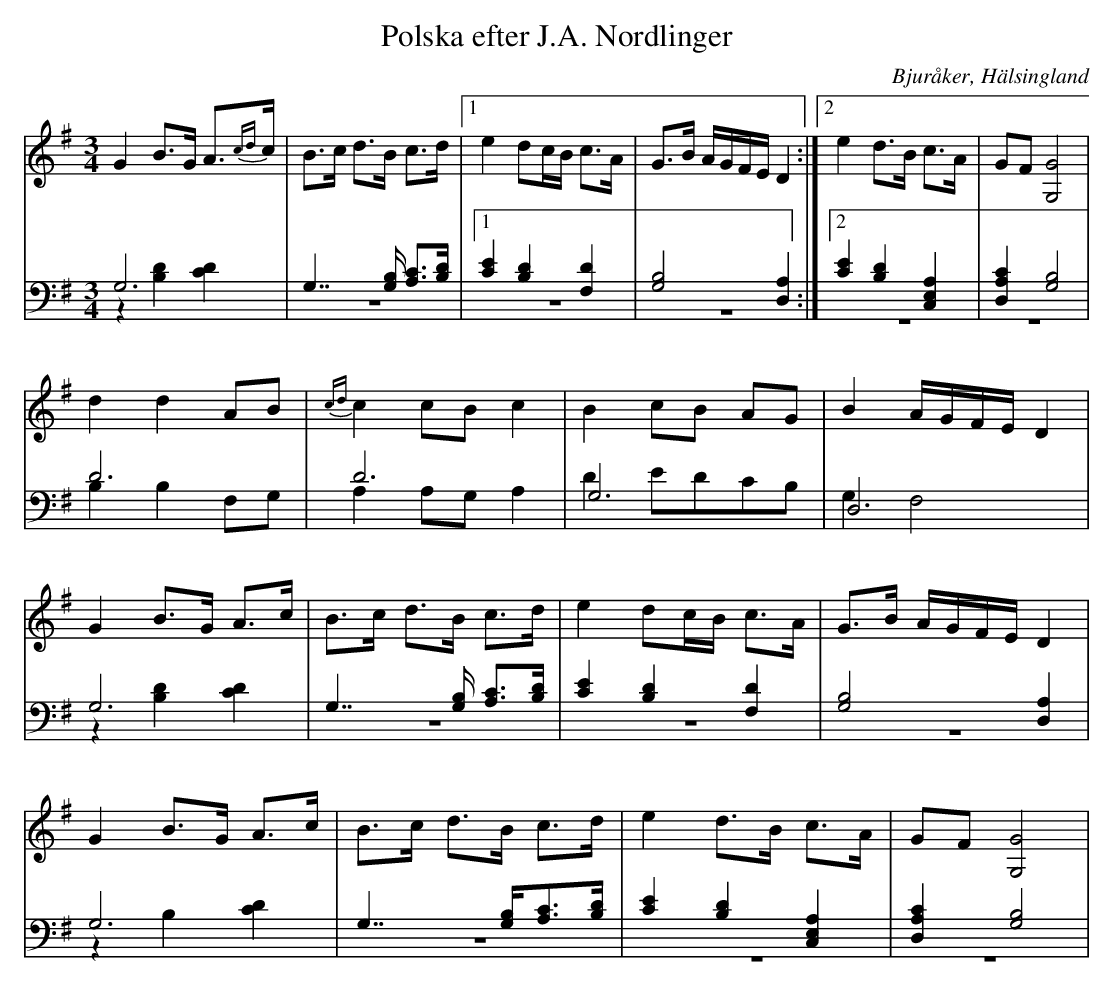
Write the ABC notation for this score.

X:1
T: Polska efter J.A. Nordlinger
O: Bjuråker, Hälsingland
M: 3/4
L: 1/8
K: G
V:1
V:2
V:3 merge
V:1
G2 B>G A>{cd}c|B>c d>B c>d |1 e2 dc/B/ c>A| G>B A/G/F/E/ D2:|2 e2 d>B c>A|GF [G4G,4]  |
 d2 d2 AB|{cd}c2 cB c2|B2 cB AG|B2 A/G/F/E/ D2 |
G2 B>G A>c|B>c d>B c>d |e2 dc/B/ c>A|G>B A/G/F/E/ D2 |
G2 B>G A>c |B>c d>B c>d|e2 d>B c>A|GF [G,4G4] |
V:2 clef=bass
 G,6|G,7/2 [G,/B,/] [A,C]>[B,D]|1 [C2E2] [B,2D2] [F,2D2]| [G,4B,4] [D,2A,2]:|2 [C2E2] [B,2D2] [C,2E,2A,2]| [D,2A,2C2] [G,4B,4]|
D6 |D6 |G,6|D,6 |
G,6 | G,7/2 [G,/B,/] [A,C]>[B,D]| [C2E2] [B,2D2] [F,2D2]| [G,4B,4] [D,2A,2]|
G,6 |G,7/2 [G,/B,/][A,C]>[B,D]|[C2E2] [B,2D2] [C,2E,2A,2]|[D,2A,2C2] [G,4B,4] |
V:3 clef=bass
z2 [B,2D2] [C2D2]| z6|1 z6| z6:|2 z6|  z6|
B,2 B,2 F,G, |A,2 A,G, A,2 |D2 EDCB,|G,2 F,4 |
z2 [B,2D2] [C2D2]| z6 |z6 |z6|
z2 B,2 [C2D2] |z6|z6|z6|
